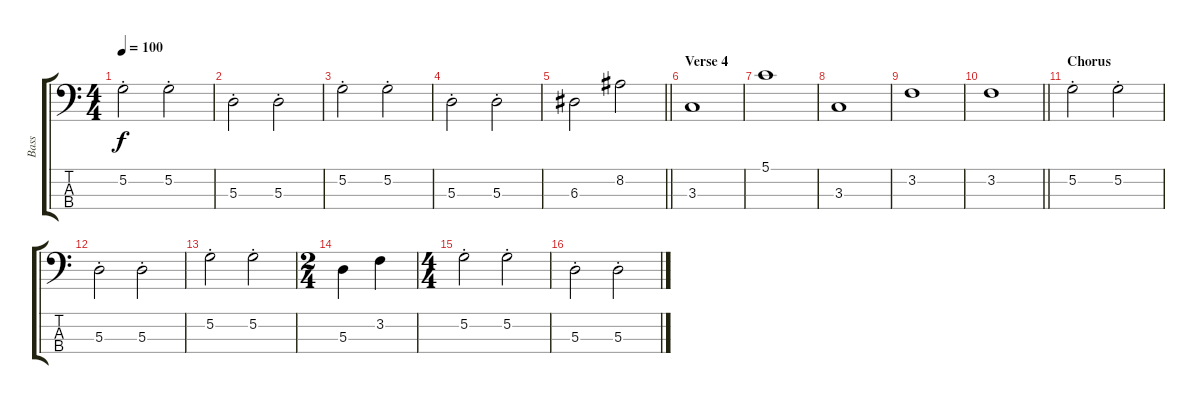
\track ("Bass" "Bass") {instrument electricbassfinger}
\staff {score tabs}
\tuning (G2 D2 A1 E1) {hide}
\ts (4 4)
\tempo 100
\clef f4
\ks c
5.2{st}.2{dy f} 5.2{st}.2 |
5.3{st}.2 5.3{st}.2 |
5.2{st}.2 5.2{st}.2 |
5.3{st}.2 5.3{st}.2 |
\barLineRight lightlight
6.3.2 8.2.2 |
\section ("" "Verse 4")
3.3.1 |
5.1.1 |
3.3.1 |
3.2.1 |
\barLineRight lightlight
3.2.1 |
\section ("" "Chorus")
5.2{st}.2 5.2{st}.2 |
5.3{st}.2 5.3{st}.2 |
5.2{st}.2 5.2{st}.2 |
\ts (2 4)
5.3.4 3.2.4 |
\ts (4 4)
5.2{st}.2 5.2{st}.2 |
5.3{st}.2 5.3{st}.2
